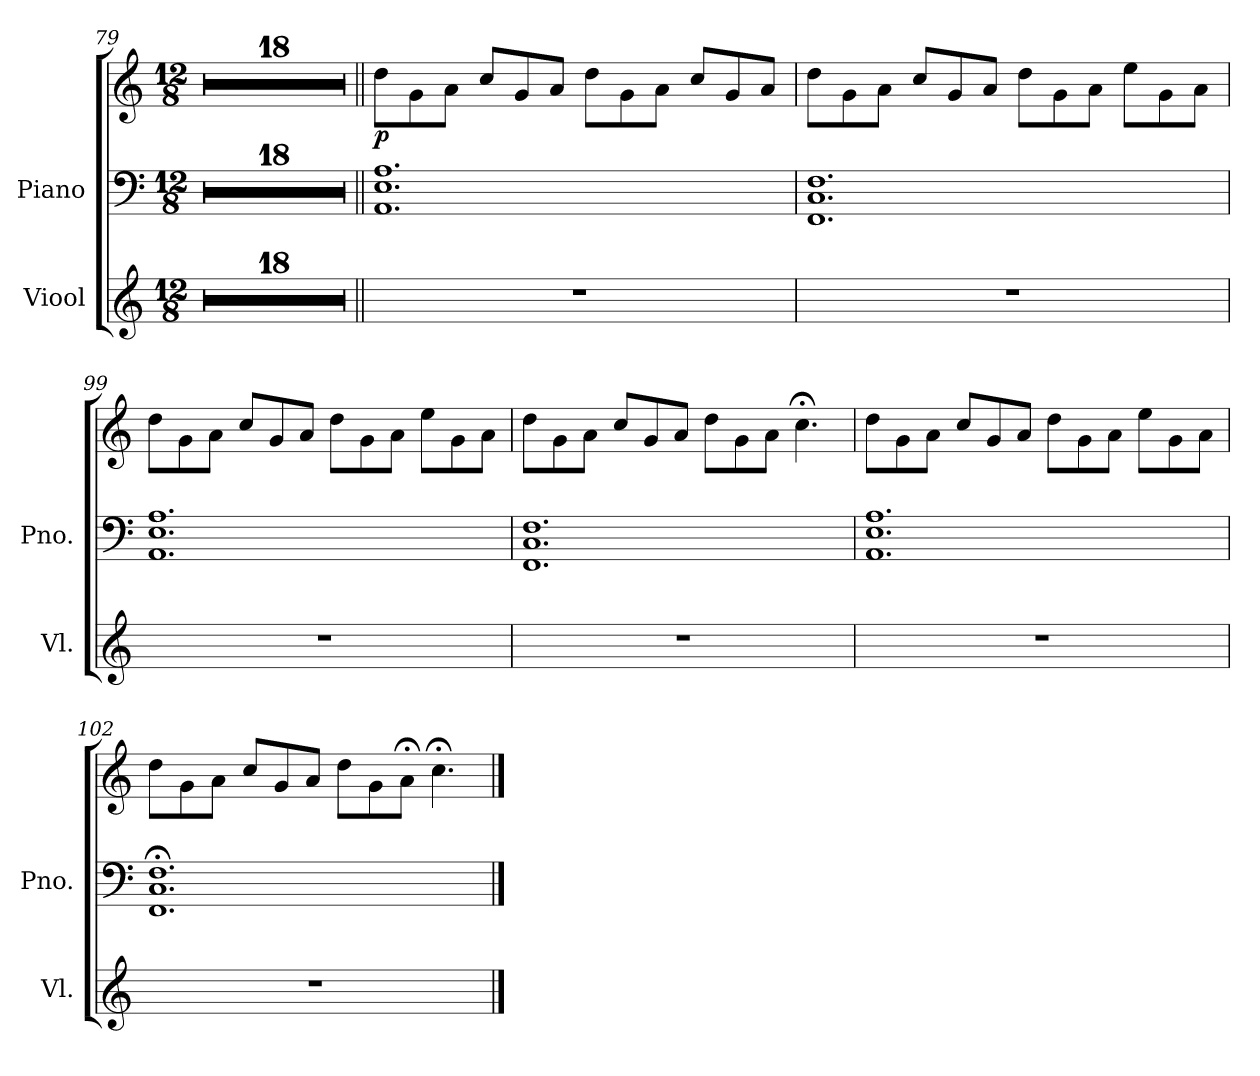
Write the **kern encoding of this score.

**kern	**kern	**kern	**dynam
*part2	*part1	*part1	*part1
*staff3	*staff2	*staff1	*staff1/2
*I"Viool	*I"Piano	*	*
*I'Vl.	*I'Pno.	*	*
*clefG2	*clefF4	*clefG2	*
*k[]	*k[]	*k[]	*
*M12/8	*M12/8	*M12/8	*
=79	=79	=79	=79
1.r	1.r	1.r	.
=80	=80	=80	=80
*	*	*MM135	*
1.r	1.r	1.r	.
=81	=81	=81	=81
1.r	1.r	1.r	.
=82	=82	=82	=82
1.r	1.r	1.r	.
=83	=83	=83	=83
1.r	1.r	1.r	.
=84	=84	=84	=84
1.r	1.r	1.r	.
=85	=85	=85	=85
1.r	1.r	1.r	.
=86	=86	=86	=86
1.r	1.r	1.r	.
=87	=87	=87	=87
1.r	1.r	1.r	.
=88	=88	=88	=88
*	*	*MM144	*
1.r	1.r	1.r	.
=89	=89	=89	=89
1.r	1.r	1.r	.
=90	=90	=90	=90
1.r	1.r	1.r	.
=91	=91	=91	=91
1.r	1.r	1.r	.
=92	=92	=92	=92
1.r	1.r	1.r	.
=93	=93	=93	=93
1.r	1.r	1.r	.
!!LO:LB:g=z
=94	=94	=94	=94
1.r	1.r	1.r	.
=95	=95	=95	=95
1.r	1.r	1.r	.
=96	=96	=96	=96
1.r	1.r	1.r	.
=97||	=97||	=97||	=97||
*	*	*MM132	*
!	!	!	!LO:DY:b
1.r	1.AA 1.E 1.A	8dd\L	p
.	.	8g\	.
.	.	8a\J	.
.	.	8cc/L	.
.	.	8g/	.
.	.	8a/J	.
.	.	8dd\L	.
.	.	8g\	.
.	.	8a\J	.
.	.	8cc/L	.
.	.	8g/	.
.	.	8a/J	.
=98	=98	=98	=98
1.r	1.FF 1.C 1.F	8dd\L	.
.	.	8g\	.
.	.	8a\J	.
.	.	8cc/L	.
.	.	8g/	.
.	.	8a/J	.
.	.	8dd\L	.
.	.	8g\	.
.	.	8a\J	.
.	.	8ee\L	.
.	.	8g\	.
.	.	8a\J	.
!!LO:PB:g=z
=99	=99	=99	=99
1.r	1.AA 1.E 1.A	8dd\L	.
.	.	8g\	.
.	.	8a\J	.
.	.	8cc/L	.
.	.	8g/	.
.	.	8a/J	.
.	.	8dd\L	.
.	.	8g\	.
.	.	8a\J	.
.	.	8ee\L	.
.	.	8g\	.
.	.	8a\J	.
=100	=100	=100	=100
1.r	1.FF 1.C 1.F	8dd\L	.
.	.	8g\	.
.	.	8a\J	.
.	.	8cc/L	.
.	.	8g/	.
.	.	8a/J	.
.	.	8dd\L	.
.	.	8g\	.
.	.	8a\J	.
.	.	4.cc;<\	.
=101	=101	=101	=101
1.r	1.AA 1.E 1.A	8dd\L	.
.	.	8g\	.
.	.	8a\J	.
.	.	8cc/L	.
.	.	8g/	.
.	.	8a/J	.
.	.	8dd\L	.
.	.	8g\	.
.	.	8a\J	.
.	.	8ee\L	.
.	.	8g\	.
.	.	8a\J	.
!!LO:LB:g=z
=102	=102	=102	=102
1.r	1.FF;< 1.C;< 1.F;<	8dd\L	.
.	.	8g\	.
.	.	8a\J	.
.	.	8cc/L	.
.	.	8g/	.
.	.	8a/J	.
.	.	8dd\L	.
.	.	8g\	.
.	.	8a;<\J	.
.	.	4.cc;<\	.
==	==	==	==
*-	*-	*-	*-
